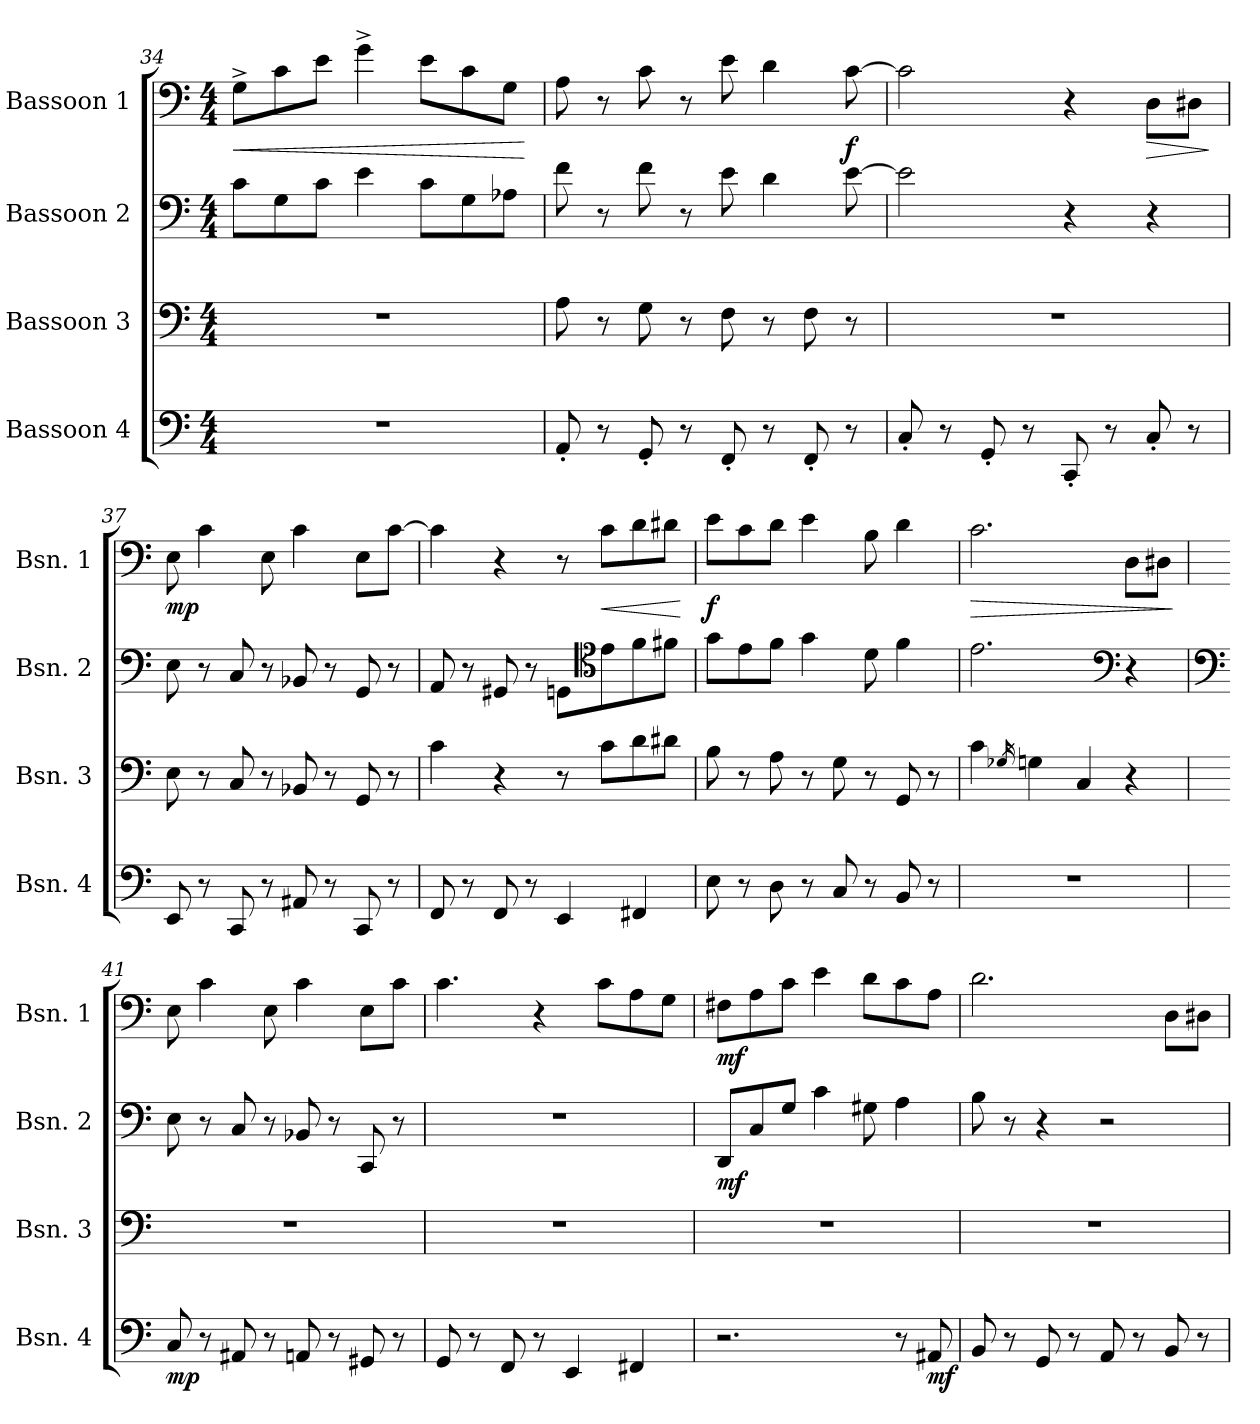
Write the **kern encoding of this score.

**kern	**dynam	**kern	**kern	**dynam	**kern	**dynam
*part4	*part4	*part3	*part2	*part2	*part1	*part1
*staff4	*staff4	*staff3	*staff2	*staff2	*staff1	*staff1
*I"Bassoon 4	*	*I"Bassoon 3	*I"Bassoon 2	*	*I"Bassoon 1	*
*I'Bsn. 4	*	*I'Bsn. 3	*I'Bsn. 2	*	*I'Bsn. 1	*
!!LO:PB:g=z
*clefF4	*	*clefF4	*clefF4	*	*clefF4	*
*k[]	*	*k[]	*k[]	*	*k[]	*
*M4/4	*	*M4/4	*M4/4	*	*M4/4	*
=34	=34	=34	=34	=34	=34	=34
!	!	!	!	!	!	!LO:HP:b
1r	.	1r	8c\L	.	8G^\L	<
.	.	.	8G\	.	8c\	.
.	.	.	8c\J	.	8e\J	.
.	.	.	4e\	.	4g^\	.
.	.	.	8c\L	.	8e\L	.
.	.	.	8G\	.	8c\	.
.	.	.	8A-X\J	.	8G\J	.
.	.	.	.	.	.	[
=35	=35	=35	=35	=35	=35	=35
8AA'/	.	8A\	8f\	.	8A\	.
8r	.	8r	8r	.	8r	.
8GG'/	.	8G\	8f\	.	8c\	.
8r	.	8r	8r	.	8r	.
8FF'/	.	8F\	8e\	.	8e\	.
8r	.	8r	4d\	.	4d\	.
8FF'/	.	8F\	.	.	.	.
!	!	!	!	!	!	!LO:DY:b
8r	.	8r	[8e\	.	[8c\	f
=36	=36	=36	=36	=36	=36	=36
8C'/	.	1r	2e\]	.	2c\]	.
8r	.	.	.	.	.	.
8GG'/	.	.	.	.	.	.
8r	.	.	.	.	.	.
8CC'/	.	.	4r	.	4r	.
8r	.	.	.	.	.	.
!	!	!	!	!	!	!LO:HP:b
8C'/	.	.	4r	.	8D\L	>
8r	.	.	.	.	8D#X\J	.
.	.	.	.	.	.	]
=37	=37	=37	=37	=37	=37	=37
!	!	!	!	!	!	!LO:DY:b
8EE/	.	8E\	8E\	.	8E\	mp
8r	.	8r	8r	.	4c\	.
8CC/	.	8C/	8C/	.	.	.
8r	.	8r	8r	.	8E\	.
8AA#X/	.	8BB-X/	8BB-X/	.	4c\	.
8r	.	8r	8r	.	.	.
8CC/	.	8GG/	8GG/	.	8E\L	.
8r	.	8r	8r	.	[8c\J	.
!!LO:LB:g=z
=38	=38	=38	=38	=38	=38	=38
8FF/	.	4c\	8AA/	.	4c\]	.
8r	.	.	8r	.	.	.
8FF/	.	4r	8GG#X/	.	4r	.
8r	.	.	8r	.	.	.
4EE/	.	8r	8GGn\L	.	8r	.
*	*	*	*clefC4	*	*	*
!	!	!	!	!	!	!LO:HP:b
.	.	8c\L	8e\	.	8c\L	<
4FF#X/	.	8d\	8f\	.	8d\	.
.	.	8d#X\J	8f#X\J	.	8d#X\J	.
.	.	.	.	.	.	[
=39	=39	=39	=39	=39	=39	=39
!	!	!	!	!	!	!LO:DY:b
8E\	.	8B\	8g\L	.	8e\L	f
8r	.	8r	8e\	.	8c\	.
8D\	.	8A\	8f\J	.	8d\J	.
8r	.	8r	4g\	.	4e\	.
8C/	.	8G\	.	.	.	.
8r	.	8r	8d\	.	8B\	.
8BB/	.	8GG/	4f\	.	4d\	.
8r	.	8r	.	.	.	.
=40	=40	=40	=40	=40	=40	=40
!	!	!	!	!	!	!LO:HP:b
1r	.	4c\	2.e\	.	2.c\	>
.	.	16qG-X/	.	.	.	.
.	.	4Gn\	.	.	.	.
.	.	4C/	.	.	.	.
*	*	*	*clefF4	*	*	*
.	.	4r	4r	.	8D\L	.
.	.	.	.	.	8D#X\J	.
.	.	.	.	.	.	]
=41	=41	=41	=41	=41	=41	=41
*	*	*	*clefF4	*	*	*
!	!LO:DY:b	!	!	!	!	!
8C/	mp	1r	8E\	.	8E\	.
8r	.	.	8r	.	4c\	.
8AA#X/	.	.	8C/	.	.	.
8r	.	.	8r	.	8E\	.
8AAn/	.	.	8BB-X/	.	4c\	.
8r	.	.	8r	.	.	.
8GG#X/	.	.	8CC/	.	8E\L	.
8r	.	.	8r	.	8c\J	.
!!LO:LB:g=z
=42	=42	=42	=42	=42	=42	=42
8GG/	.	1r	1r	.	4.c\	.
8r	.	.	.	.	.	.
8FF/	.	.	.	.	.	.
8r	.	.	.	.	4r	.
4EE/	.	.	.	.	.	.
.	.	.	.	.	8c\L	.
4FF#X/	.	.	.	.	8A\	.
.	.	.	.	.	8G\J	.
=43	=43	=43	=43	=43	=43	=43
!	!	!	!	!LO:DY:b	!	!LO:DY:b
2.r	.	1r	8DD/L	mf	8F#X\L	mf
.	.	.	8C/	.	8A\	.
.	.	.	8G/J	.	8c\J	.
.	.	.	4c\	.	4e\	.
.	.	.	8G#X\	.	8d\L	.
8r	.	.	4A\	.	8c\	.
!	!LO:DY:b	!	!	!	!	!
8AA#X/	mf	.	.	.	8A\J	.
=44	=44	=44	=44	=44	=44	=44
8BB/	.	1r	8B\	.	2.d\	.
8r	.	.	8r	.	.	.
8GG/	.	.	4r	.	.	.
8r	.	.	.	.	.	.
8AA/	.	.	2r	.	.	.
8r	.	.	.	.	.	.
8BB/	.	.	.	.	8D\L	.
8r	.	.	.	.	8D#X\J	.
=	=	=	=	=	=	=
*-	*-	*-	*-	*-	*-	*-
